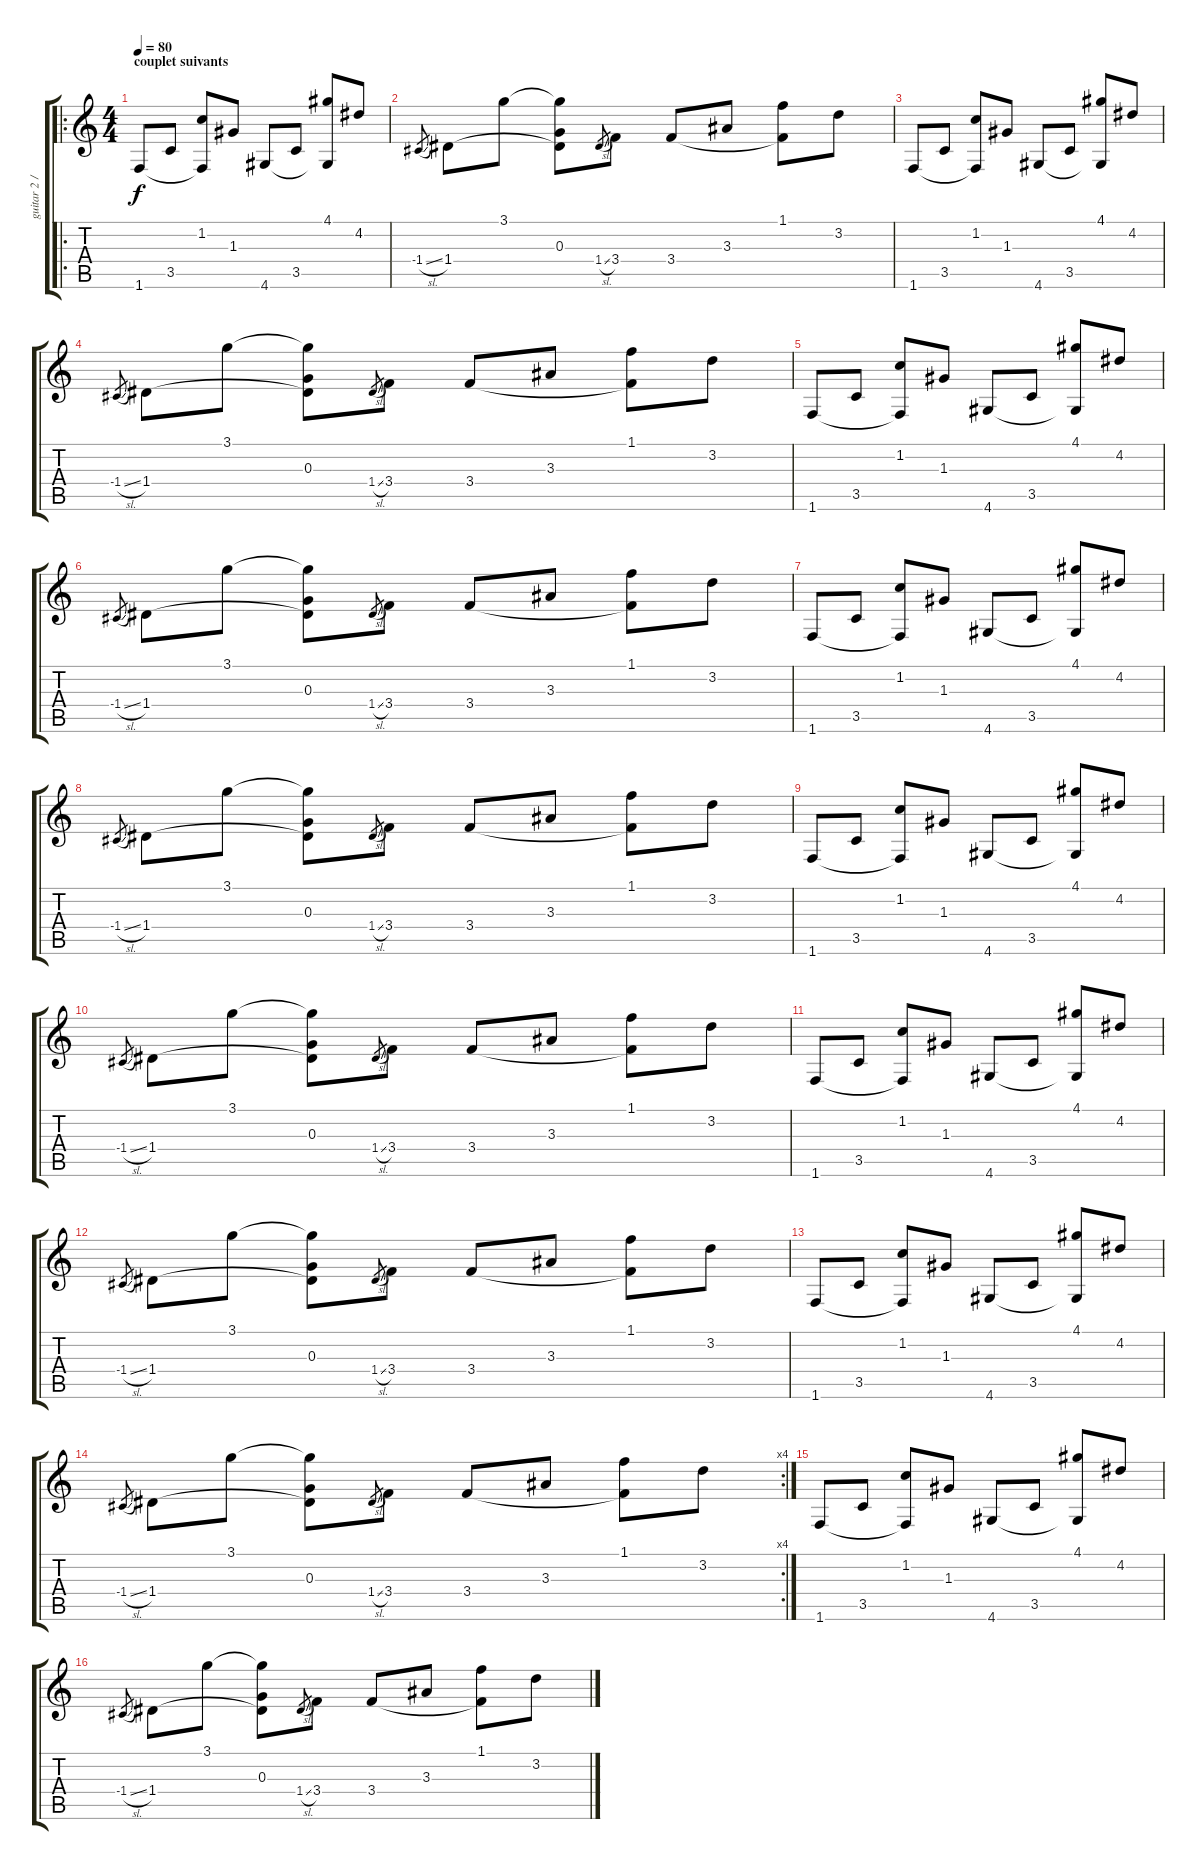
\track ("guitar 2 / solo" "guitar 2 /") {instrument acousticguitarsteel}
\staff {score tabs}
\tuning (E4 B3 G3 D3 A2 E2) {hide}
\ro
\ts (4 4)
\section ("" "couplet suivants")
\tempo 80
\clef g2
\ks c
1.6.8{dy f} 3.5.8 (1.2 1.6{t}).8 1.3.8 4.6.8 3.5.8 (4.1 4.6{t}).8 4.2.8 |
-1.4{sl}.8{gr} 1.4.8 3.1.8 (3.1{t} 0.3 1.4{t}).8 1.4{sl}.8{gr} 3.4.8 3.4.8 3.3.8 (1.1 3.4{t}).8 3.2.8 |
1.6.8 3.5.8 (1.2 1.6{t}).8 1.3.8 4.6.8 3.5.8 (4.1 4.6{t}).8 4.2.8 |
-1.4{sl}.8{gr} 1.4.8 3.1.8 (3.1{t} 0.3 1.4{t}).8 1.4{sl}.8{gr} 3.4.8 3.4.8 3.3.8 (1.1 3.4{t}).8 3.2.8 |
1.6.8 3.5.8 (1.2 1.6{t}).8 1.3.8 4.6.8 3.5.8 (4.1 4.6{t}).8 4.2.8 |
-1.4{sl}.8{gr} 1.4.8 3.1.8 (3.1{t} 0.3 1.4{t}).8 1.4{sl}.8{gr} 3.4.8 3.4.8 3.3.8 (1.1 3.4{t}).8 3.2.8 |
1.6.8 3.5.8 (1.2 1.6{t}).8 1.3.8 4.6.8 3.5.8 (4.1 4.6{t}).8 4.2.8 |
-1.4{sl}.8{gr} 1.4.8 3.1.8 (3.1{t} 0.3 1.4{t}).8 1.4{sl}.8{gr} 3.4.8 3.4.8 3.3.8 (1.1 3.4{t}).8 3.2.8 |
1.6.8 3.5.8 (1.2 1.6{t}).8 1.3.8 4.6.8 3.5.8 (4.1 4.6{t}).8 4.2.8 |
-1.4{sl}.8{gr} 1.4.8 3.1.8 (3.1{t} 0.3 1.4{t}).8 1.4{sl}.8{gr} 3.4.8 3.4.8 3.3.8 (1.1 3.4{t}).8 3.2.8 |
1.6.8 3.5.8 (1.2 1.6{t}).8 1.3.8 4.6.8 3.5.8 (4.1 4.6{t}).8 4.2.8 |
-1.4{sl}.8{gr} 1.4.8 3.1.8 (3.1{t} 0.3 1.4{t}).8 1.4{sl}.8{gr} 3.4.8 3.4.8 3.3.8 (1.1 3.4{t}).8 3.2.8 |
1.6.8 3.5.8 (1.2 1.6{t}).8 1.3.8 4.6.8 3.5.8 (4.1 4.6{t}).8 4.2.8 |
\rc 4
-1.4{sl}.8{gr} 1.4.8 3.1.8 (3.1{t} 0.3 1.4{t}).8 1.4{sl}.8{gr} 3.4.8 3.4.8 3.3.8 (1.1 3.4{t}).8 3.2.8 |
1.6.8 3.5.8 (1.2 1.6{t}).8 1.3.8 4.6.8 3.5.8 (4.1 4.6{t}).8 4.2.8 |
-1.4{sl}.8{gr} 1.4.8 3.1.8 (3.1{t} 0.3 1.4{t}).8 1.4{sl}.8{gr} 3.4.8 3.4.8 3.3.8 (1.1 3.4{t}).8 3.2.8
